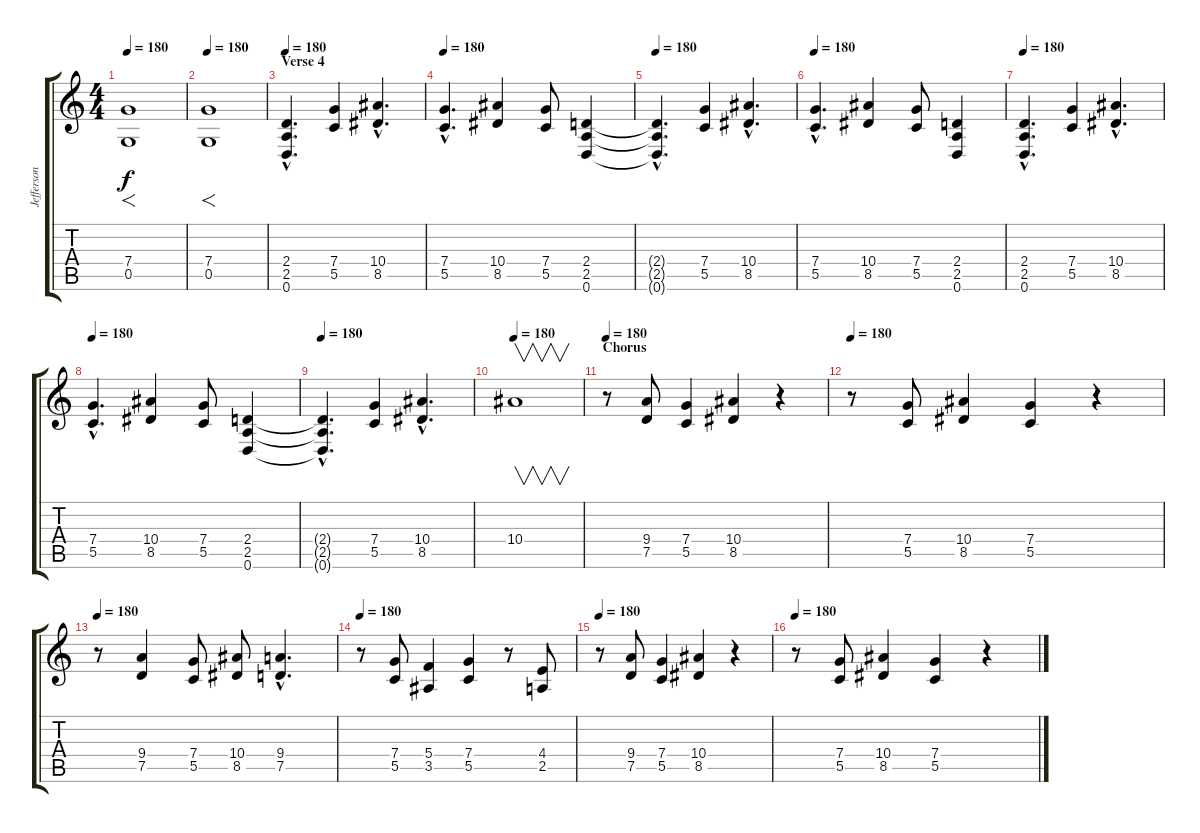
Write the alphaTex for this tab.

\track ("Jefferson" "Jefferson") {instrument distortionguitar}
\staff {score tabs}
\tuning (D4 A3 F3 C3 G2 D2) {hide}
\ts (4 4)
\tempo 180
\clef g2
\ks c
(7.4 0.5).1{f dy f} |
\tempo 180
(7.4 0.5).1{f} |
\section ("" "Verse 4")
\tempo 180
(2.4{hac} 2.5{hac} 0.6{hac}).4{d} (7.4 5.5).4 (10.4{hac} 8.5{hac}).4{d} |
\tempo 180
(7.4{hac} 5.5{hac}).4{d} (10.4 8.5).4 (7.4 5.5).8 (2.4 2.5 0.6).4 |
\tempo 180
(2.4{hac t} 2.5{hac t} 0.6{hac t}).4{d} (7.4 5.5).4 (10.4{hac} 8.5{hac}).4{d} |
\tempo 180
(7.4{hac} 5.5{hac}).4{d} (10.4 8.5).4 (7.4 5.5).8 (2.4 2.5 0.6).4 |
\tempo 180
(2.4{hac} 2.5{hac} 0.6{hac}).4{d} (7.4 5.5).4 (10.4{hac} 8.5{hac}).4{d} |
\tempo 180
(7.4{hac} 5.5{hac}).4{d} (10.4 8.5).4 (7.4 5.5).8 (2.4 2.5 0.6).4 |
\tempo 180
(2.4{hac t} 2.5{hac t} 0.6{hac t}).4{d} (7.4 5.5).4 (10.4{hac} 8.5{hac}).4{d} |
\tempo 180
10.4.1{v} |
\section ("" "Chorus")
\tempo 180
r.8 (9.4 7.5).8 (7.4 5.5).4 (10.4 8.5).4 r.4 |
\tempo 180
r.8 (7.4 5.5).8 (10.4 8.5).4 (7.4 5.5).4 r.4 |
\tempo 180
r.8 (9.4 7.5).4 (7.4 5.5).8 (10.4 8.5).8 (9.4{hac} 7.5{hac}).4{d} |
\tempo 180
r.8 (7.4 5.5).8 (5.4 3.5).4 (7.4 5.5).4 r.8 (4.4 2.5).8 |
\tempo 180
r.8 (9.4 7.5).8 (7.4 5.5).4 (10.4 8.5).4 r.4 |
\tempo 180
r.8 (7.4 5.5).8 (10.4 8.5).4 (7.4 5.5).4 r.4
